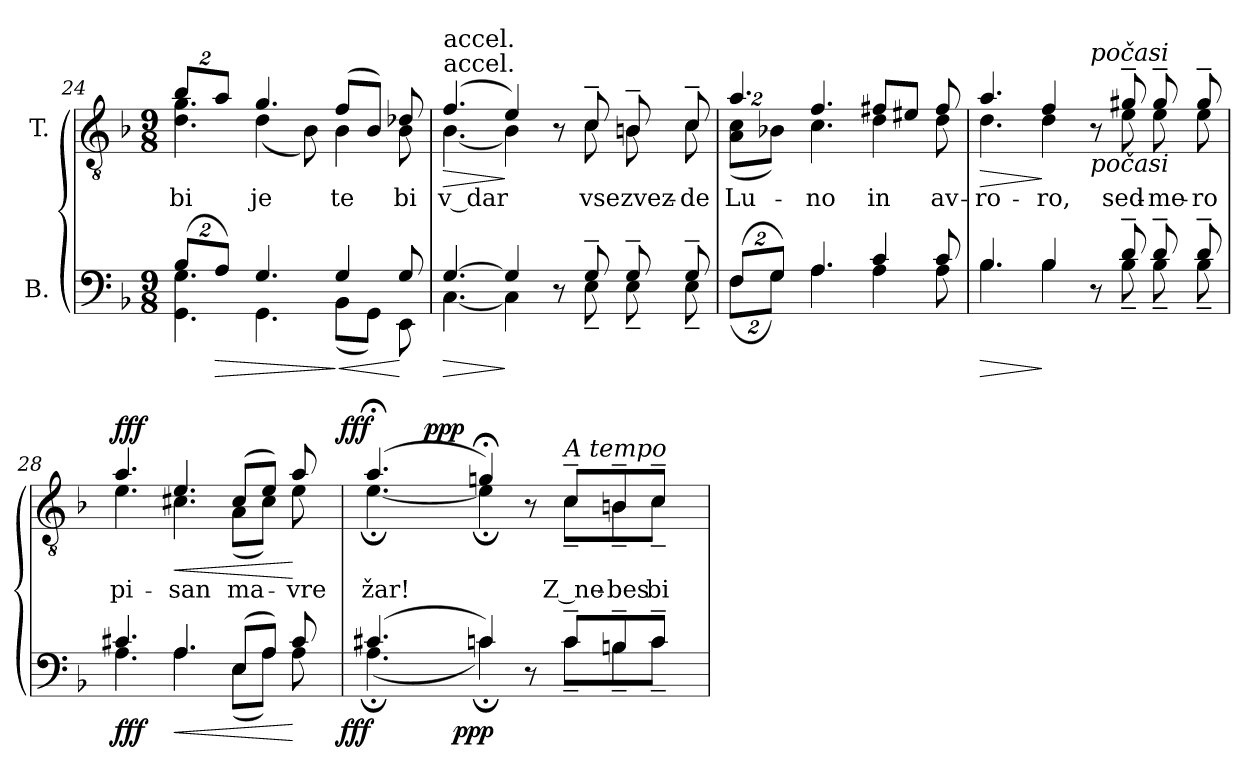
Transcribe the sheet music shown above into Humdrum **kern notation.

**kern	**dynam	**kern	**text	**dynam
*part2	*part2	*part1	*part1	*part1
*staff2	*staff2	*staff1	*staff1	*staff1
*I"B.	*	*I"T.	*	*
*clefF4	*	*clefGv2	*	*
*	*	*ITrd7c12	*	*
*k[b-]	*	*k[b-]	*	*
*F:	*	*F:	*	*
*M9/8	*	*M9/8	*	*
*Xbrackettup	*	*Xbrackettup	*	*
=24	=24	=24	=24	=24
*^	*	*^	*	*
!	!	!	!	!	!LO:LY:b:color=#000000	!
(16%3B-i/L	4.GGi\ 4.Gi	.	16%3B-i/L	4.Di\ 4.Gi	bi	.
!	!	!LO:HP:b	!	!	!	!
16%3Ai/J)	.	>	16%3Ai/J	.	.	.
!	!	!	!	!	!LO:LY:b:color=#000000	!
4.Gi/	4.GGi\	.	4.Gi/	(4Di\	je	.
.	.	.	.	8BB-i\)	.	.
!	!	!LO:HP:n=1:b	!	!	!	!
!	!	!	!	!	!LO:LY:b:color=#000000	!
4Gi/	(8BB-i\L	] <	(8Fi/L	4BB-i\	te	.
.	8GGi\J)	.	8BB-i/J)	.	.	.
!	!	!	!	!	!LO:LY:b:color=#000000	!
8Gi/	8EEi\	[	8D-Xi/	8BB-i\	bi	.
!!LO:LB:g=z	!!
=25	=25	=25	=25	=25	=25	=25
!	!	!LO:HP:b	!	!	!	!
!	!	!	!LO:TX:t=accel.	!	!	!
!	!	!	!LO:TX:t=accel.	!	!	!
!	!	!	!	!	!LO:LY:b:color=#000000	!LO:HP:b
[4.Gi/	[4.Ci\	>	(4.Fi/	[4.BB-i\	v_dar	>
4Gi/]	4Ci\]	]	4Ei/)	4BB-i\]	.	]
8r	8ryy	.	8r	8ryy	.	.
!	!	!	!	!	!LO:LY:b:color=#000000	!
8G~i/	8E~i\	.	8C~i/	8Ci\	vse	.
!	!	!	!	!	!LO:LY:b:color=#000000	!
8G~i/	8E~i\	.	8BBn~i/	8BBi\	zvez-	.
!	!	!	!	!	!LO:LY:b:color=#000000	!
8G~i/	8E~i\	.	8C~i/	8Ci\	-de	.
=26	=26	=26	=26	=26	=26	=26
!	!	!	!	!	!LO:LY:b:color=#000000	!
(16%3Fi/L	(16%3Fi\L	.	4.Ai/	(16%3AAi\ 16%3CiL	Lu-	.
16%3Gi/J)	16%3Gi\J)	.	.	16%3BB-Xi\J)	.	.
!	!	!	!	!	!LO:LY:b:color=#000000	!
4.Ai/	4.Ai\	.	4.Fi/	4.Ci\	-no	.
!	!	!	!	!	!LO:LY:b:color=#000000	!
4ci/	4Ai\	.	8F#Xi/L	4Di\	in	.
.	.	.	8E#Xi/J	.	.	.
!	!	!	!	!	!LO:LY:b:color=#000000	!
8ci/	8Ai\	.	8F#i/	8Di\	av-	.
=27	=27	=27	=27	=27	=27	=27
!	!	!LO:HP:b	!	!	!	!LO:HP:b
!	!	!	!	!	!LO:LY:b:color=#000000	!
4.B-i/	4.B-i\	>	4.Ai/	4.Di\	-ro-	>
!	!	!	!	!	!LO:LY:b:color=#000000	!
4B-i/	4B-i\	]	4Fi/	4Di\	-ro,	]
!	!	!	!LO:TX:a:i:t=počasi	!	!	!
!	!	!	!LO:TX:b:i:t=počasi	!	!	!
8r	8ryy	.	8r	8ryy	.	.
!	!	!	!	!	!LO:LY:b:color=#000000	!
8d~i/	8B-~i\	.	8G#X~i/	8Ei\	sed-	.
!	!	!	!	!	!LO:LY:b:color=#000000	!
8d~i/	8B-~i\	.	8G#~i/	8Ei\	-me-	.
!	!	!	!	!	!LO:LY:b:color=#000000	!
8d~i/	8B-~i\	.	8G#~i/	8Ei\	-ro	.
!!LO:LB:g=z
=28	=28	=28	=28	=28	=28	=28
!	!	!	!	!	!LO:LY:b:color=#000000	!
*	*^	*	*	*^	*	*
4.c#Xi/	4.Ai\	1ryy	fff	4.Ai/	4.Ei\	1ryy	pi-	fff
!	!	!	!LO:HP:b	!	!	!	!	!LO:HP:b
!	!	!	!	!	!	!	!LO:LY:b:color=#000000	!
4.Ai/	4.Ai\	.	<	4.Ei/	4.C#Xi\	.	-san	<
!	!	!	!	!	!	!	!LO:LY:b:color=#000000	!
(8Ei/L	(8Ei\L	.	.	(8C#i/L	(8AAi\L	.	ma-	.
8Ai/J)	8Ai\J)	.	.	8Ei/J)	8C#i\J)	.	.	.
!	!	!	!	!	!	!	!LO:LY:b:color=#000000	!
8c#i/	8Ai\	16ryy	[	8Ai/	8Ei\	16ryy	-vre	[
.	.	32ryy	.	.	.	32ryy	.	.
.	.	64ryy	.	.	.	64ryy	.	.
.	.	128...ryy	.	.	.	128...ryy	.	.
.	.	1024ryy	fff	.	.	1024ryy	.	fff
=29	=29	=29	=29	=29	=29	=29	=29	=29
!	!	!	!	!	!	!	!LO:LY:b:color=#000000	!
(4.c#Xi/	(4.A;i\	4ryy	.	(4.A;i/	[4.E;i\	8ryy	žar!	.
.	.	.	.	.	.	16ryy	.	.
.	.	.	.	.	.	128.ryy	.	.
.	.	.	.	.	.	2ryy	.	ppp
.	.	64..ryy	.	.	.	.	.	.
.	.	2ryy	ppp	.	.	.	.	.
4cni/)	4c;i\)	.	.	4Gn;i/)	4E;i\]	.	.	.
8r	8ryy	.	.	8r	8ryy	.	.	.
.	.	.	.	.	.	4ryy	.	.
!	!	!	!	!LO:TX:a:i:t=A tempo	!	!	!	!
!	!	!	!	!	!	!	!LO:LY:b:color=#000000	!
8c~i/L	8c~i\L	.	.	8C~i/L	8C~i\L	.	Z_ne-	.
.	.	4ryy	.	.	.	.	.	.
!	!	!	!	!	!	!	!LO:LY:b:color=#000000	!
8Bn~i/	8B~i\	.	.	8BBn~i/	8BB~i\	.	-bes	.
.	.	.	.	.	.	8ryy	.	.
!	!	!	!	!	!	!	!LO:LY:b:color=#000000	!
8c~i/J	8c~i\J	.	.	8C~i/J	8C~i\J	.	bi	.
.	.	16ryy	.	.	.	.	.	.
.	.	.	.	.	.	32ryy	.	.
.	.	32ryy	.	.	.	.	.	.
.	.	.	.	.	.	64ryy	.	.
.	.	256ryy	.	.	.	256ryy	.	.
*v	*v	*v	*	*	*	*	*	*
*	*	*v	*v	*v	*	*
=	=	=	=	=
*-	*-	*-	*-	*-
